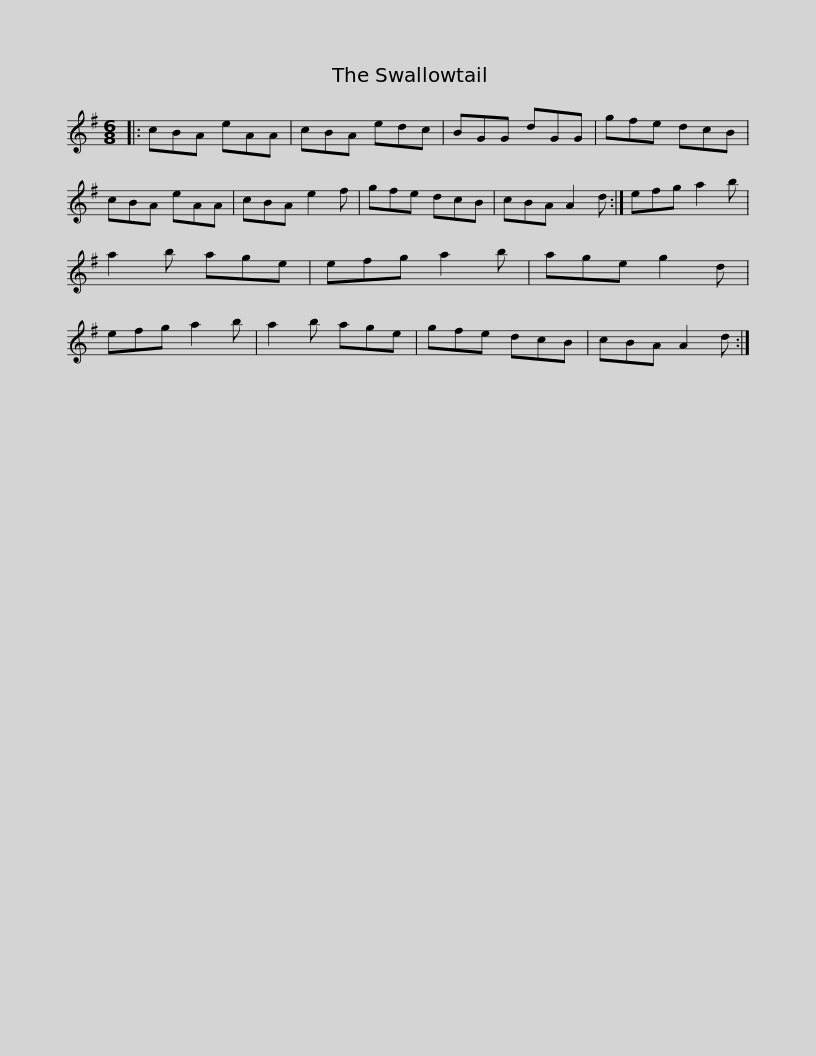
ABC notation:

X:1
L:1/8
M:6/8
I:linebreak $
K:G
V:1 treble
V:1
|: cBA eAA | cBA edc | BGG dGG | gfe dcB | cBA eAA | %5
 cBA e2 f | gfe dcB |$ cBA A2 d :| efg a2 b | a2 b age | %10
 efg a2 b | age g2 d | efg a2 b | a2 b age |$ gfe dcB | %15
 cBA A2 d :| %16
